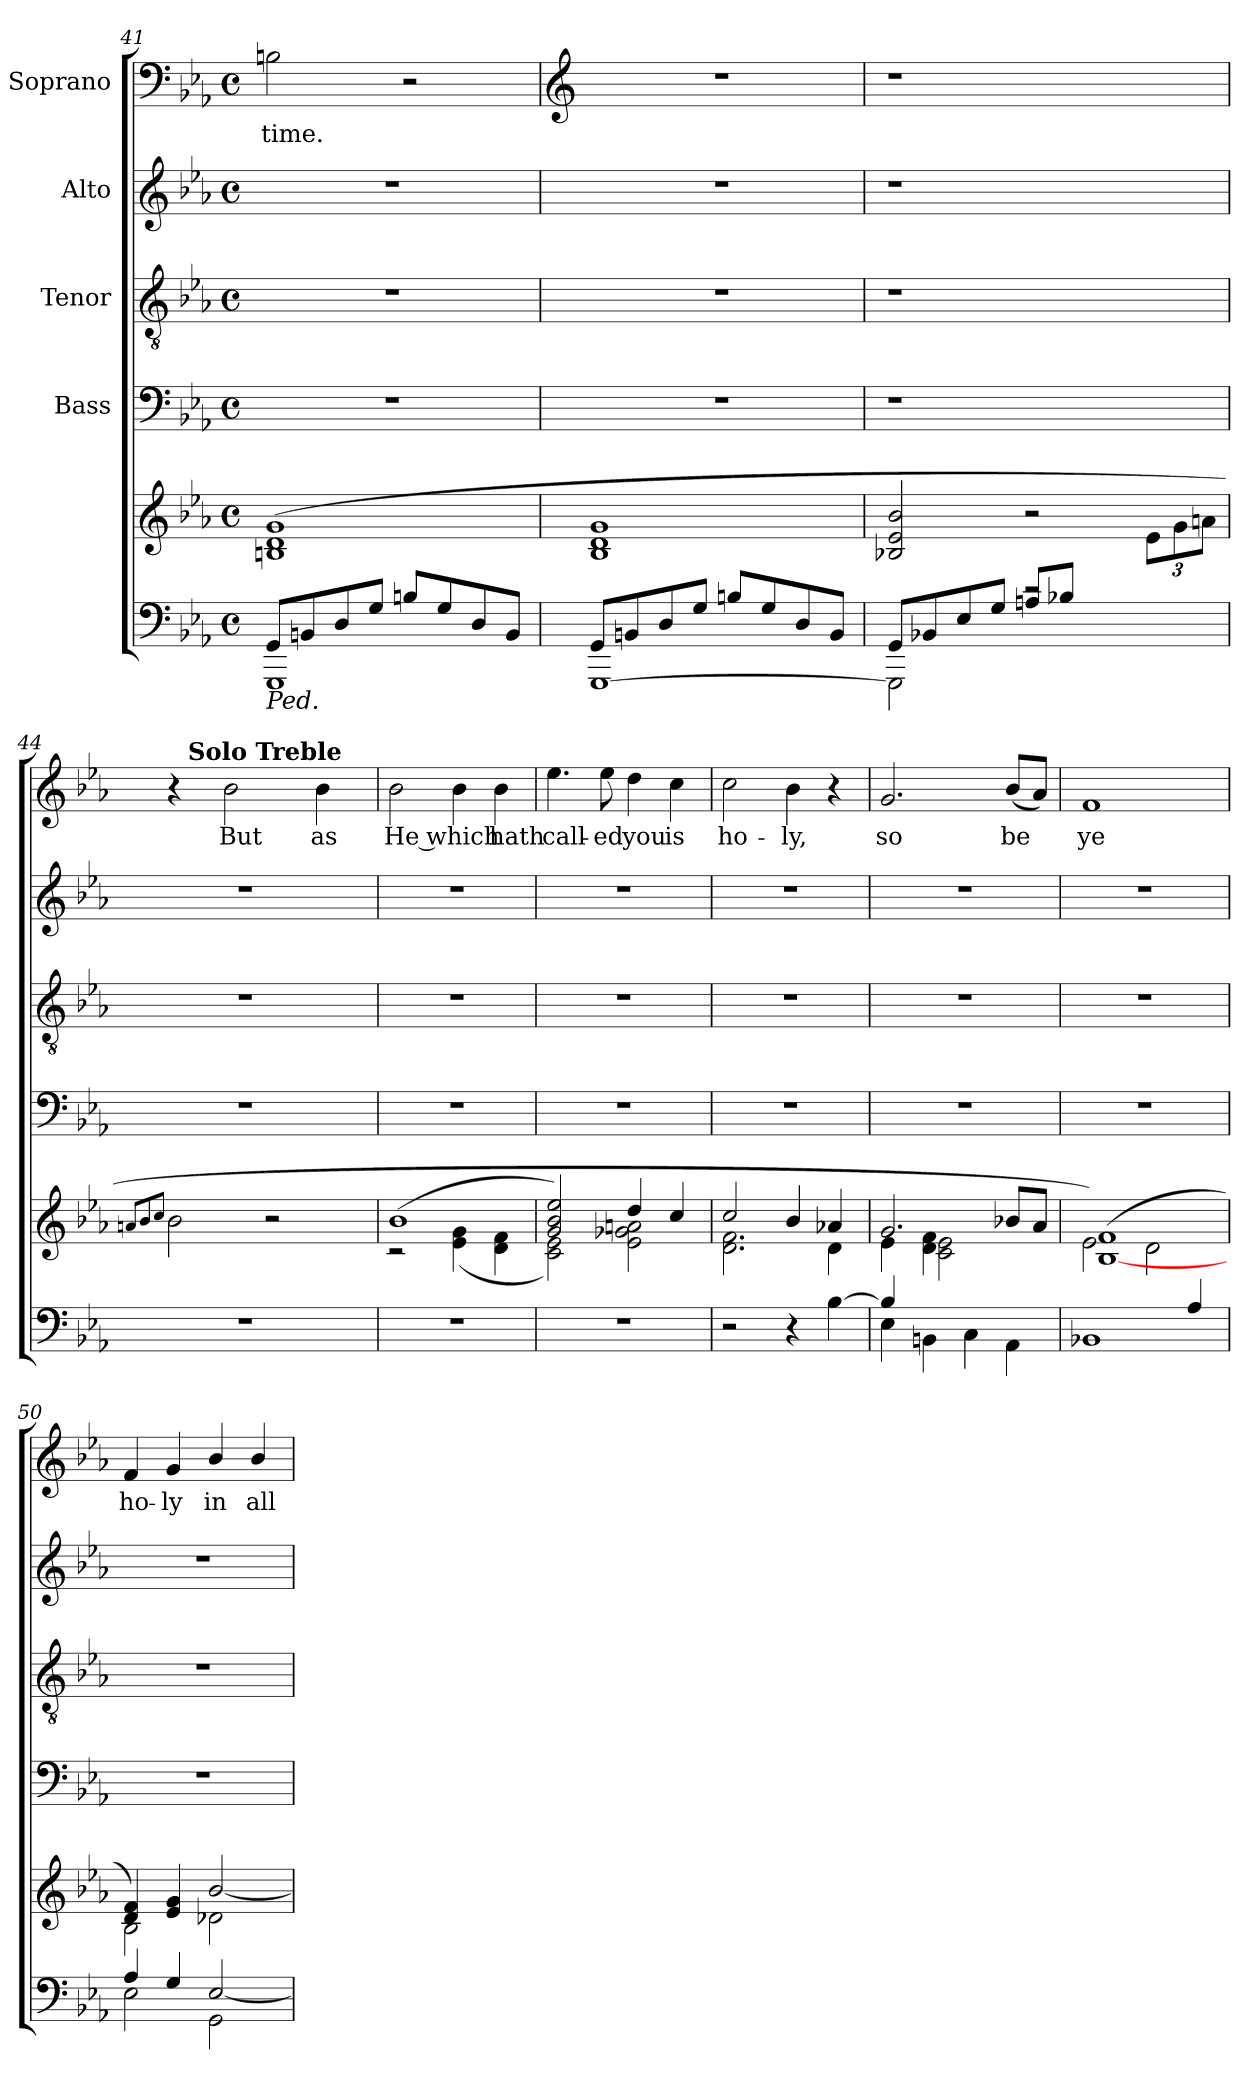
**kern	**kern	**kern	**kern	**kern	**kern	**text
*part5	*part5	*part4	*part3	*part2	*part1	*part1
*staff6	*staff5	*staff4	*staff3	*staff2	*staff1	*staff1
*	*	*I"Bass	*I"Tenor	*I"Alto	*I"Soprano	*
*clefF4	*clefG2	*clefF4	*clefGv2	*clefG2	*clefF4	*
*k[b-e-a-]	*k[b-e-a-]	*k[b-e-a-]	*k[b-e-a-]	*k[b-e-a-]	*k[b-e-a-]	*
*E-:	*E-:	*E-:	*E-:	*E-:	*E-:	*
*M4/4	*M4/4	*M4/4	*M4/4	*M4/4	*M4/4	*
*met(c)	*met(c)	*met(c)	*met(c)	*met(c)	*met(c)	*
=41	=41	=41	=41	=41	=41	=41
*^	*	*	*	*	*	*
!LO:TX:b:i:t=Ped.	!	!	!	!	!	!	!
!	!	!	!	!	!	!	!LO:LY:b
1GGG	8GG/L	(<1Bn 1d 1g	1r	1r	1r	2Bn\	time.
.	8BBn/	.	.	.	.	.	.
.	8D/	.	.	.	.	.	.
.	8G/J	.	.	.	.	.	.
.	8Bn/L	.	.	.	.	2r	.
.	8G/	.	.	.	.	.	.
.	8D/	.	.	.	.	.	.
.	8BB/J)	.	.	.	.	.	.
!!LO:LB:g=z
=42	=42	=42	=42	=42	=42	=42	=42
*	*	*	*	*	*	*clefG2	*
[<1GGG	8GG/L	1B- 1d 1g	1r	1r	1r	1r	.
.	8BBn/	.	.	.	.	.	.
.	8D/	.	.	.	.	.	.
.	8G/J	.	.	.	.	.	.
.	8Bn/L	.	.	.	.	.	.
.	8G/	.	.	.	.	.	.
.	8D/	.	.	.	.	.	.
.	8BB/J	.	.	.	.	.	.
=43	=43	=43	=43	=43	=43	=43	=43
!	!	!	!	!	!	!LO:N:vis=1	!
2GGG\]	8GG/L	2B-X/ 2e-/ 2b-/	1r	1r	1r	1r	.
.	8BB-X/	.	.	.	.	.	.
.	8E-/	.	.	.	.	.	.
.	8G/J	.	.	.	.	.	.
2rc	8An/L	2r	.	.	.	.	.
.	8B-X/J	.	.	.	.	.	.
.	4ryy	.	.	.	.	.	.
*	*	*Xbrackettup	*	*	*	*	*
4ryy	4ryy	12e-\L	4ryy	4ryy	4ryy	4ryy	.
.	.	12g\	.	.	.	.	.
.	.	12an\J	.	.	.	.	.
*v	*v	*	*	*	*	*	*
=44	=44	=44	=44	=44	=44	=44
.	8qan/L	.	.	.	.	.
.	8qb-/	.	.	.	.	.
.	8qcc/J	.	.	.	.	.
*	*	*	*	*	*^	*
1r	2b-\	1r	1r	1r	4r	24ryy	.
.	.	.	.	.	.	96ryy	.
!	!	!	!	!	!	!LO:TX:a:B:t=Solo Treble	!
.	.	.	.	.	.	3%2ryy	.
!	!	!	!	!	!	!	!LO:LY:b
.	.	.	.	.	2b-\	.	But
.	2r	.	.	.	.	.	.
.	.	.	.	.	.	6ryy	.
!	!	!	!	!	!	!	!LO:LY:b
.	.	.	.	.	4b-\	.	as
.	.	.	.	.	.	12ryy	.
.	.	.	.	.	.	48.ryy	.
=45	=45	=45	=45	=45	=45	=45	=45
*	*^	*	*	*	*	*	*
!	!	!	!	!	!	!	!	!LO:LY:b
*	*	*	*	*	*	*v	*v	*
1r	(>1b-	2rc	1r	1r	1r	2b-\	He which
.	.	(4e-\ 4g\	.	.	.	4b-\	.
!	!	!	!	!	!	!	!LO:LY:b
.	.	4d\ 4f\	.	.	.	4b-\	hath
=46	=46	=46	=46	=46	=46	=46	=46
!	!	!	!	!	!	!	!LO:LY:b
1r	2g/ 2b-/ 2ee-/)	2c\ 2e-\)	1r	1r	1r	4.ee-\	call-
!	!	!	!	!	!	!	!LO:LY:b
.	.	.	.	.	.	8ee-\	-ed
!	!	!	!	!	!	!	!LO:LY:b
.	4dd/	2e-\ 2g-X\ 2an\	.	.	.	4dd\	you
!	!	!	!	!	!	!	!LO:LY:b
.	4cc/	.	.	.	.	4cc\	is
=47	=47	=47	=47	=47	=47	=47	=47
!	!	!	!	!	!	!	!LO:LY:b
2r	2.d\ 2.f\	2cc/	1r	1r	1r	2cc\	ho-
!	!	!	!	!	!	!	!LO:LY:b
4r	.	4b-/	.	.	.	4b-\	-ly,
[<4B-\	4d\	4a-X/	.	.	.	4r	.
!!LO:LB:g=z
=48	=48	=48	=48	=48	=48	=48	=48
*^	*	*^	*	*	*	*	*
!	!	!	!	!	!	!	!	!	!LO:LY:b
4B-/]	4E-\	2.g/	4e-\	4ryy	1r	1r	1r	2.g/	so
2.ryy	4BBn\	.	4d\ 4f\	(2c\ 2e-\	.	.	.	.	.
.	4C\	.	2ryy	.	.	.	.	.	.
!	!	!	!	!	!	!	!	!	!LO:LY:b
.	4AA-\	4ryy	.	8b-X/L	.	.	.	(<8b-/L	be
.	.	.	.	8a-/J	.	.	.	8a-/J)	.
=49	=49	=49	=49	=49	=49	=49	=49	=49	=49
!	!	!	!	!	!	!	!	!	!LO:LY:b
*	*	*	*v	*v	*	*	*	*	*
1BB-X	2.ryy	2e-\)	(>[<1B- 1f	1r	1r	1r	1f	ye
.	.	2d\	.	.	.	.	.	.
.	4A-/	.	.	.	.	.	.	.
=50	=50	=50	=50	=50	=50	=50	=50	=50
!	!	!	!	!	!	!	!	!LO:LY:b
2E-\	4A-/	2B-\	4d/ 4f/)	1r	1r	1r	4f/	ho-
!	!	!	!	!	!	!	!	!LO:LY:b
.	4G/	.	4e-/ 4g/	.	.	.	4g/	-ly
!	!	!	!	!	!	!	!	!LO:LY:b
2GG\	[>2E-/	2d-X\	[>2b-/	.	.	.	4b-/	in
!	!	!	!	!	!	!	!	!LO:LY:b
.	.	.	.	.	.	.	4b-/	all
*v	*v	*	*	*	*	*	*	*
*	*v	*v	*	*	*	*	*
=	=	=	=	=	=	=
*-	*-	*-	*-	*-	*-	*-
